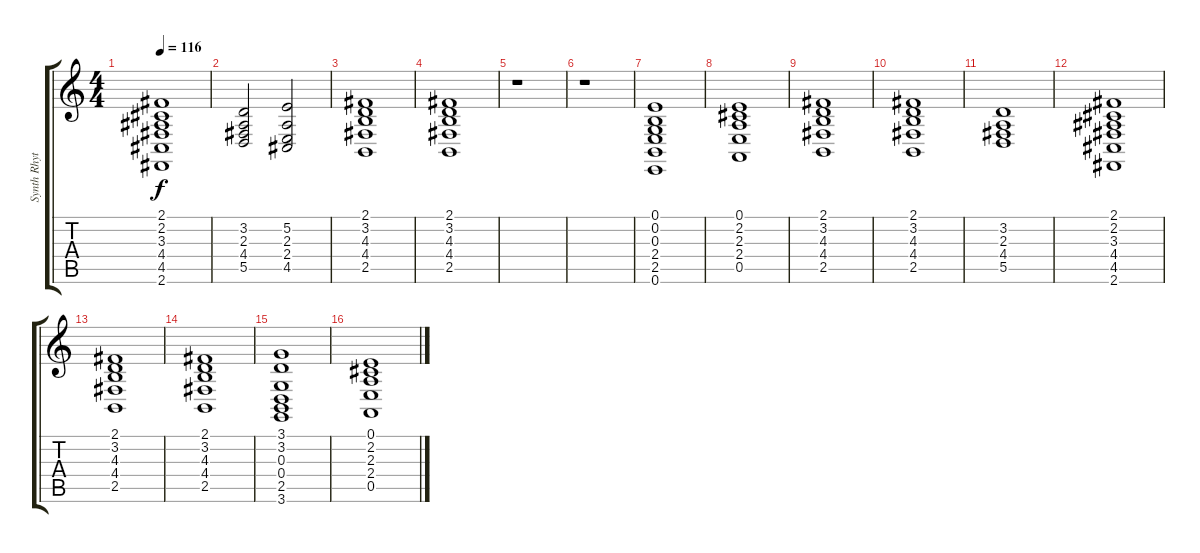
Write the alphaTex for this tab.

\track ("Synth Rhythm" "Synth Rhyt") {instrument stringensemble1}
\staff {score tabs}
\tuning (E4 B3 G3 D3 A2 E2) {hide}
\ts (4 4)
\tempo 116
\clef g2
\ks c
(2.1 2.2 3.3 4.4 4.5 2.6).1{dy f} |
(3.2 2.3 4.4 5.5).2 (5.2 2.3 2.4 4.5).2 |
(2.1 3.2 4.3 4.4 2.5).1 |
(2.1 3.2 4.3 4.4 2.5).1 |
r.1 |
r.1 |
(0.1 0.2 0.3 2.4 2.5 0.6).1 |
(0.1 2.2 2.3 2.4 0.5).1 |
(2.1 3.2 4.3 4.4 2.5).1 |
(2.1 3.2 4.3 4.4 2.5).1 |
(3.2 2.3 4.4 5.5).1 |
(2.1 2.2 3.3 4.4 4.5 2.6).1 |
(2.1 3.2 4.3 4.4 2.5).1 |
(2.1 3.2 4.3 4.4 2.5).1 |
(3.1 3.2 0.3 0.4 2.5 3.6).1 |
(0.1 2.2 2.3 2.4 0.5).1
